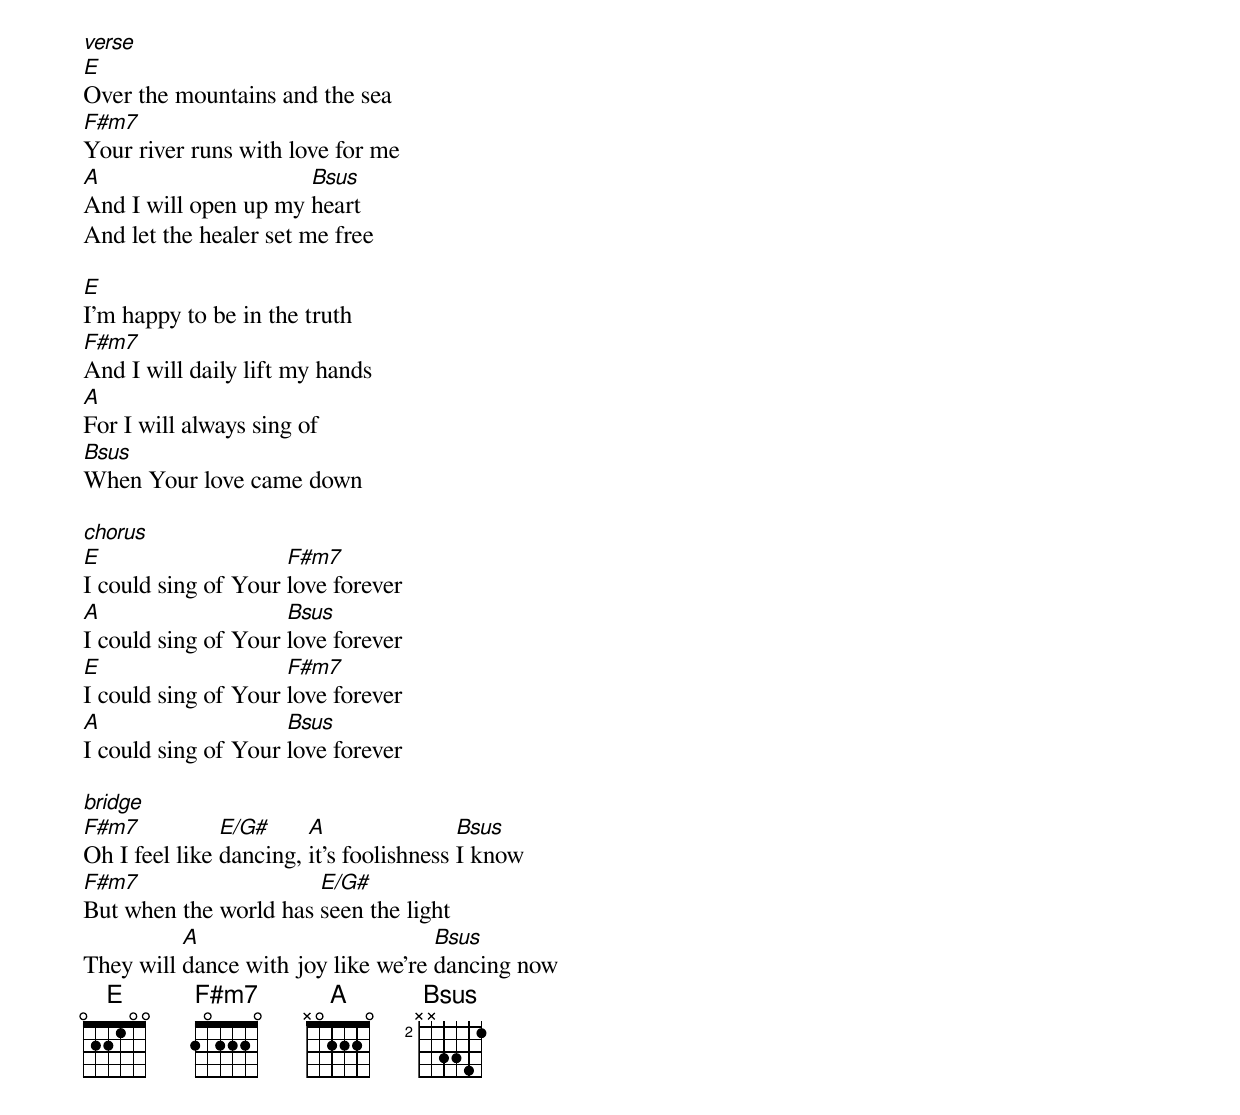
[verse]
[E]Over the mountains and the sea
[F#m7]Your river runs with love for me
[A]And I will open up my [Bsus]heart
And let the healer set me free

[E]I'm happy to be in the truth
[F#m7]And I will daily lift my hands
[A]For I will always sing of
[Bsus]When Your love came down

[chorus]
[E]I could sing of Your [F#m7]love forever
[A]I could sing of Your [Bsus]love forever
[E]I could sing of Your [F#m7]love forever
[A]I could sing of Your [Bsus]love forever

[bridge]
[F#m7]Oh I feel like [E/G#]dancing, [A]it's foolishness [Bsus]I know
[F#m7]But when the world has [E/G#]seen the light
They will [A]dance with joy like we're [Bsus]dancing now
